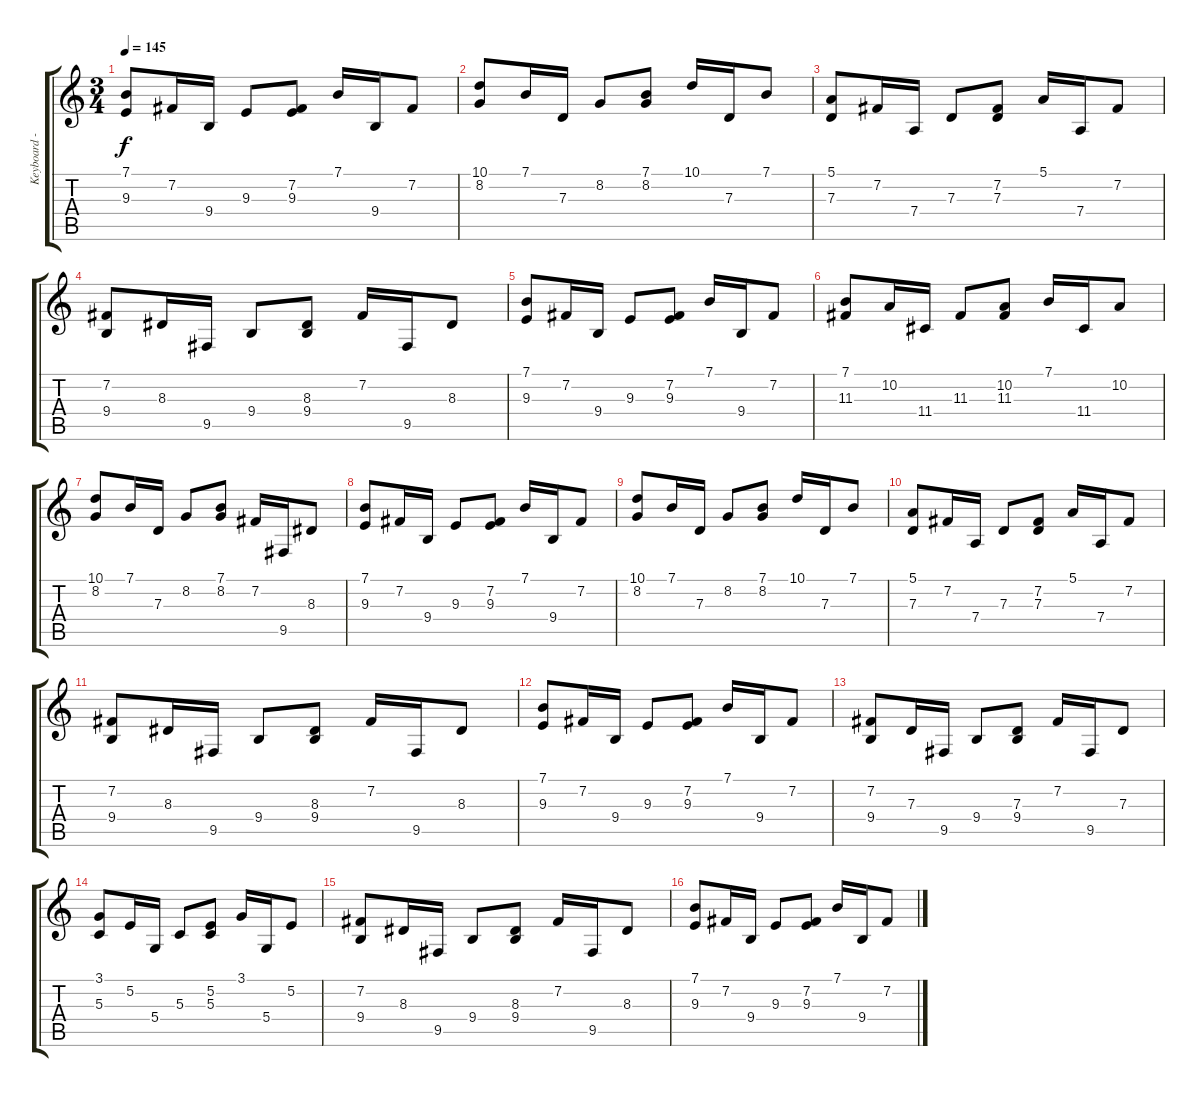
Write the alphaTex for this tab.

\track ("Keyboard - Pad 8 (Sweep)" "Keyboard -") {instrument pad8sweep}
\staff {score tabs}
\tuning (E4 B3 G3 D3 A2 E2) {hide}
\ts (3 4)
\tempo 145
\clef g2
\ks c
(7.1 9.3).8{dy f} 7.2.16 9.4.16 9.3.8 (7.2 9.3).8 7.1.16 9.4.16 7.2.8 |
(10.1 8.2).8 7.1.16 7.3.16 8.2.8 (7.1 8.2).8 10.1.16 7.3.16 7.1.8 |
(5.1 7.3).8 7.2.16 7.4.16 7.3.8 (7.2 7.3).8 5.1.16 7.4.16 7.2.8 |
(7.2 9.4).8 8.3.16 9.5.16 9.4.8 (8.3 9.4).8 7.2.16 9.5.16 8.3.8 |
(7.1 9.3).8 7.2.16 9.4.16 9.3.8 (7.2 9.3).8 7.1.16 9.4.16 7.2.8 |
(7.1 11.3).8 10.2.16 11.4.16 11.3.8 (10.2 11.3).8 7.1.16 11.4.16 10.2.8 |
(10.1 8.2).8 7.1.16 7.3.16 8.2.8 (7.1 8.2).8 7.2.16 9.5.16 8.3.8 |
(7.1 9.3).8 7.2.16 9.4.16 9.3.8 (7.2 9.3).8 7.1.16 9.4.16 7.2.8 |
(10.1 8.2).8 7.1.16 7.3.16 8.2.8 (7.1 8.2).8 10.1.16 7.3.16 7.1.8 |
(5.1 7.3).8 7.2.16 7.4.16 7.3.8 (7.2 7.3).8 5.1.16 7.4.16 7.2.8 |
(7.2 9.4).8 8.3.16 9.5.16 9.4.8 (8.3 9.4).8 7.2.16 9.5.16 8.3.8 |
(7.1 9.3).8 7.2.16 9.4.16 9.3.8 (7.2 9.3).8 7.1.16 9.4.16 7.2.8 |
(7.2 9.4).8 7.3.16 9.5.16 9.4.8 (7.3 9.4).8 7.2.16 9.5.16 7.3.8 |
(3.1 5.3).8 5.2.16 5.4.16 5.3.8 (5.2 5.3).8 3.1.16 5.4.16 5.2.8 |
(7.2 9.4).8 8.3.16 9.5.16 9.4.8 (8.3 9.4).8 7.2.16 9.5.16 8.3.8 |
(7.1 9.3).8 7.2.16 9.4.16 9.3.8 (7.2 9.3).8 7.1.16 9.4.16 7.2.8
